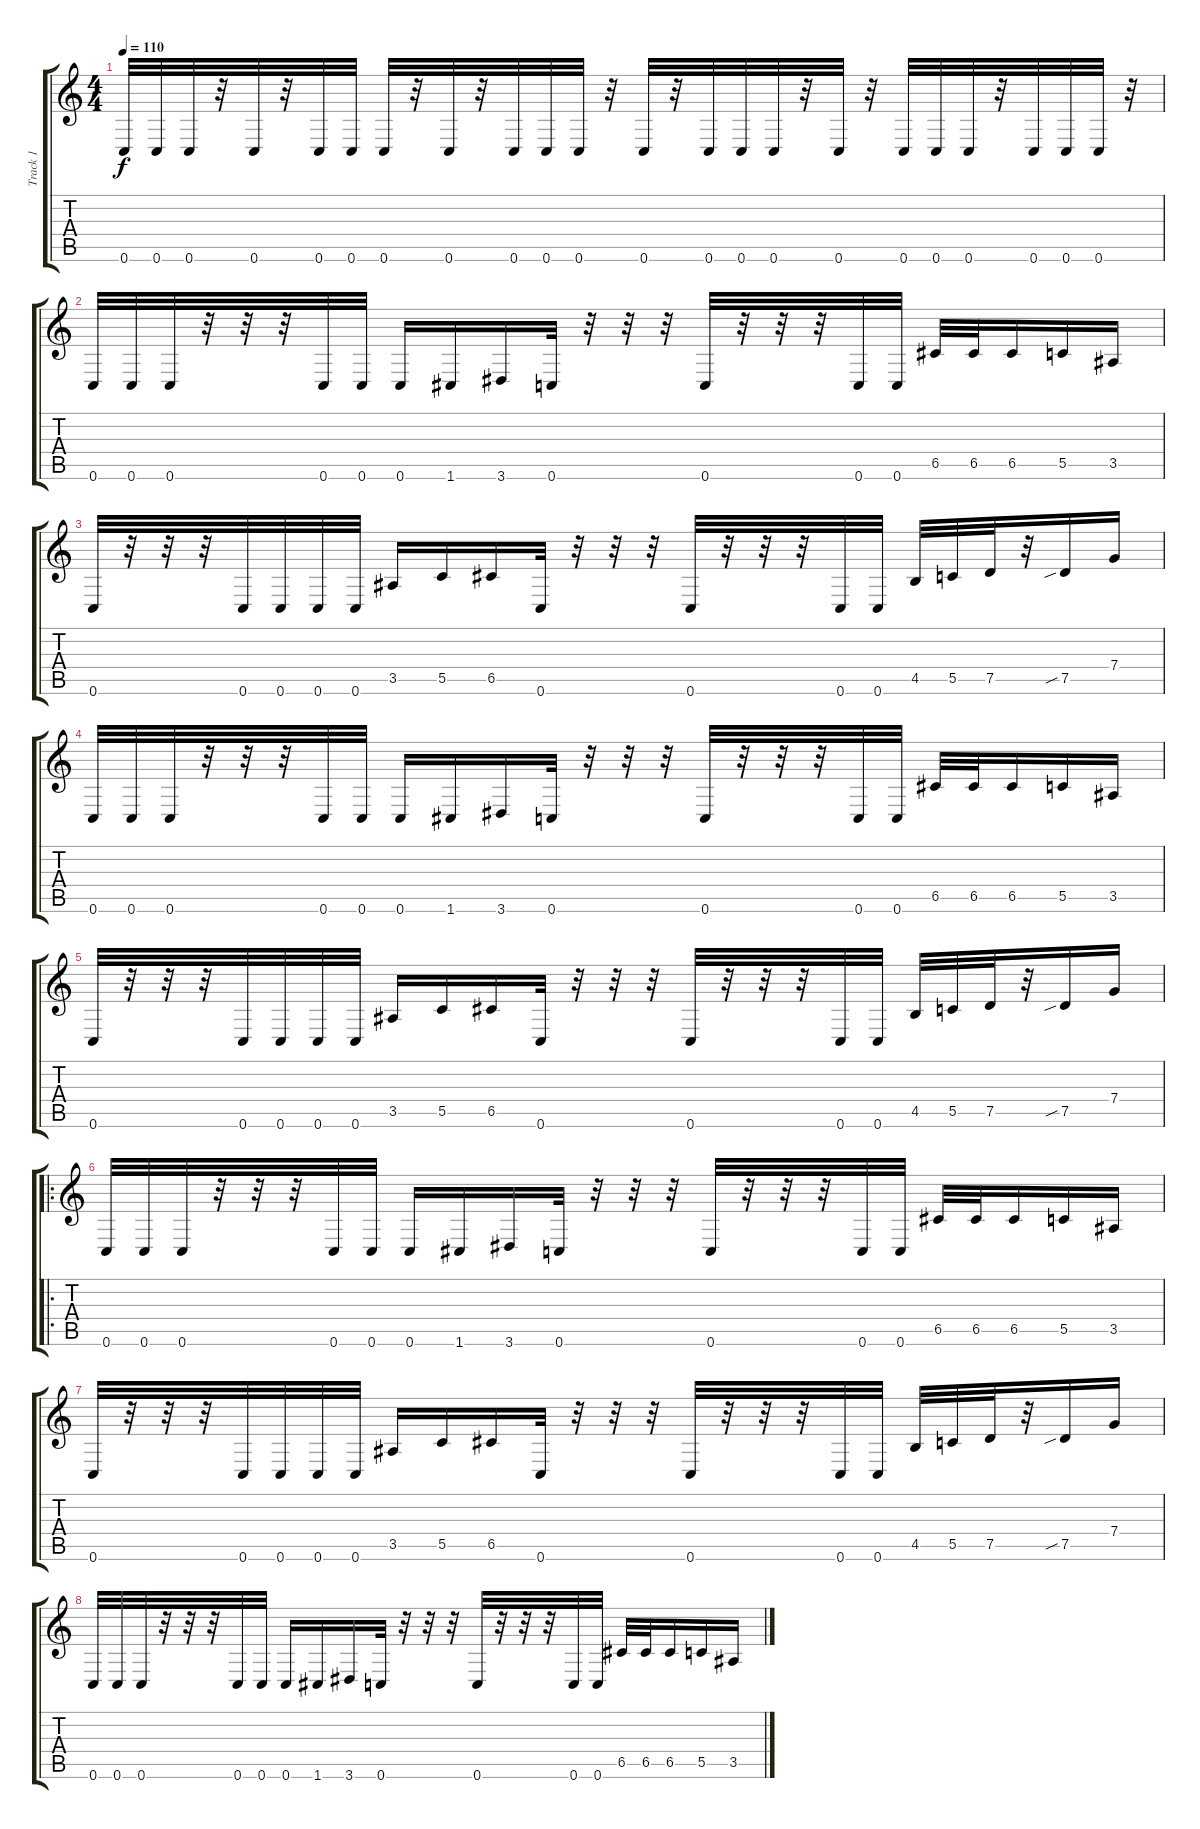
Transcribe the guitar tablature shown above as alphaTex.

\track ("Track 1" "Track 1") {instrument distortionguitar}
\staff {score tabs}
\tuning (D4 A3 F3 C3 G2 C2) {hide}
\ts (4 4)
\tempo 110
\clef g2
\ks c
0.6.32{dy f} 0.6.32 0.6.32 r.32 0.6.32 r.32 0.6.32 0.6.32 0.6.32 r.32 0.6.32 r.32 0.6.32 0.6.32 0.6.32 r.32 0.6.32 r.32 0.6.32 0.6.32 0.6.32 r.32 0.6.32 r.32 0.6.32 0.6.32 0.6.32 r.32 0.6.32 0.6.32 0.6.32 r.32 |
0.6.32 0.6.32 0.6.32 r.32 r.32 r.32 0.6.32 0.6.32 0.6.16 1.6.16 3.6.16 0.6.32 r.32 r.32 r.32 0.6.32 r.32 r.32 r.32 0.6.32 0.6.32 6.5.32 6.5.32 6.5.16 5.5.16 3.5.16 |
0.6.32 r.32 r.32 r.32 0.6.32 0.6.32 0.6.32 0.6.32 3.5.16 5.5.16 6.5.16 0.6.32 r.32 r.32 r.32 0.6.32 r.32 r.32 r.32 0.6.32 0.6.32 4.5.32 5.5.32 7.5.32 r.32 7.5{sib}.16 7.4.16 |
0.6.32 0.6.32 0.6.32 r.32 r.32 r.32 0.6.32 0.6.32 0.6.16 1.6.16 3.6.16 0.6.32 r.32 r.32 r.32 0.6.32 r.32 r.32 r.32 0.6.32 0.6.32 6.5.32 6.5.32 6.5.16 5.5.16 3.5.16 |
0.6.32 r.32 r.32 r.32 0.6.32 0.6.32 0.6.32 0.6.32 3.5.16 5.5.16 6.5.16 0.6.32 r.32 r.32 r.32 0.6.32 r.32 r.32 r.32 0.6.32 0.6.32 4.5.32 5.5.32 7.5.32 r.32 7.5{sib}.16 7.4.16 |
\ro
0.6.32 0.6.32 0.6.32 r.32 r.32 r.32 0.6.32 0.6.32 0.6.16 1.6.16 3.6.16 0.6.32 r.32 r.32 r.32 0.6.32 r.32 r.32 r.32 0.6.32 0.6.32 6.5.32 6.5.32 6.5.16 5.5.16 3.5.16 |
0.6.32 r.32 r.32 r.32 0.6.32 0.6.32 0.6.32 0.6.32 3.5.16 5.5.16 6.5.16 0.6.32 r.32 r.32 r.32 0.6.32 r.32 r.32 r.32 0.6.32 0.6.32 4.5.32 5.5.32 7.5.32 r.32 7.5{sib}.16 7.4.16 |
0.6.32 0.6.32 0.6.32 r.32 r.32 r.32 0.6.32 0.6.32 0.6.16 1.6.16 3.6.16 0.6.32 r.32 r.32 r.32 0.6.32 r.32 r.32 r.32 0.6.32 0.6.32 6.5.32 6.5.32 6.5.16 5.5.16 3.5.16
